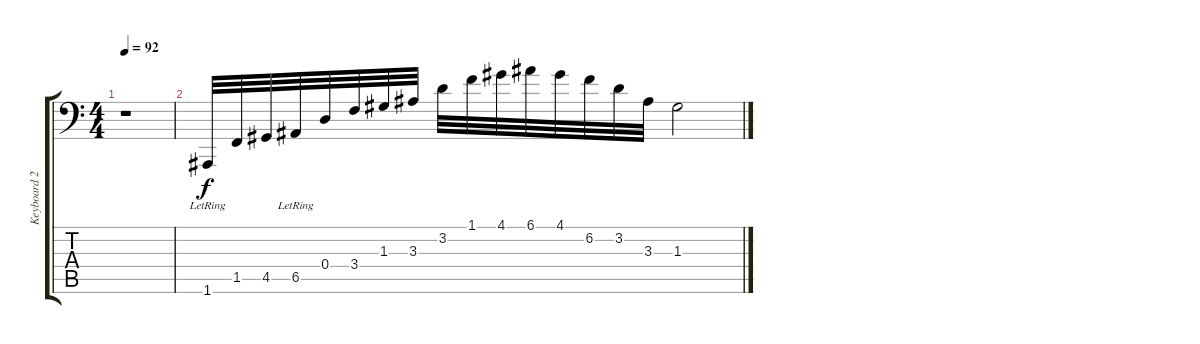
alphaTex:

\track ("Keyboard 2" "Keyboard 2") {instrument harpsichord}
\staff {score tabs}
\tuning (E4 B3 G3 D3 E2 A1) {hide}
\ts (4 4)
\tempo 92
\clef f4
\ks c
r.1{dy f} |
1.6{lr}.32 1.5.32 4.5.32 6.5{lr}.32 0.4.32 3.4.32 1.3.32 3.3.32 3.2.32 1.1.32 4.1.32 6.1.32 4.1.32 6.2.32 3.2.32 3.3.32 1.3.2
